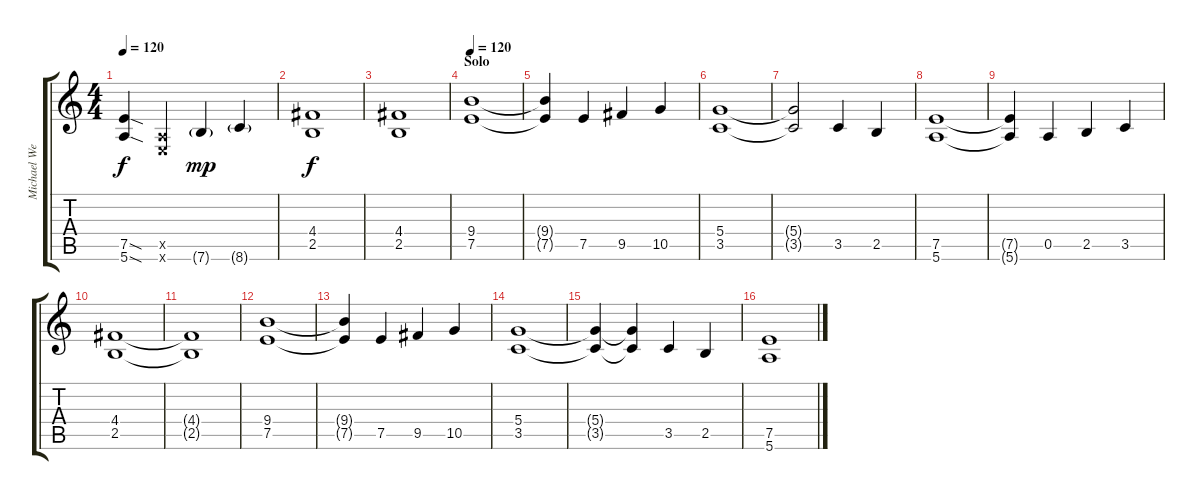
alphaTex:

\track ("Michael Weikath" "Michael We") {instrument distortionguitar}
\staff {score tabs}
\tuning (E4 B3 G3 D3 A2 E2) {hide}
\ts (4 4)
\tempo 120
\clef g2
\ks c
(7.5{sod} 5.6{sod}).4{dy f} (0.5{x} 0.6{x}).4 7.6{g}.4{dy mp} 8.6{g}.4 |
(4.4 2.5).1{dy f} |
(4.4 2.5).1 |
\section ("" "Solo")
\tempo 120
(9.4 7.5).1{volume 12 balance 8 instrument distortionguitar} |
(9.4{t} 7.5{t}).4 7.5.4 9.5.4 10.5.4 |
(5.4 3.5).1 |
(5.4{t} 3.5{t}).2 3.5.4 2.5.4 |
(7.5 5.6).1 |
(7.5{t} 5.6{t}).4 0.5.4 2.5.4 3.5.4 |
(4.4 2.5).1 |
(4.4{t} 2.5{t}).1 |
(9.4 7.5).1 |
(9.4{t} 7.5{t}).4 7.5.4 9.5.4 10.5.4 |
(5.4 3.5).1 |
(5.4{t} 3.5{t}).4 (5.4{t} 3.5{t}).4 3.5.4 2.5.4 |
(7.5 5.6).1
